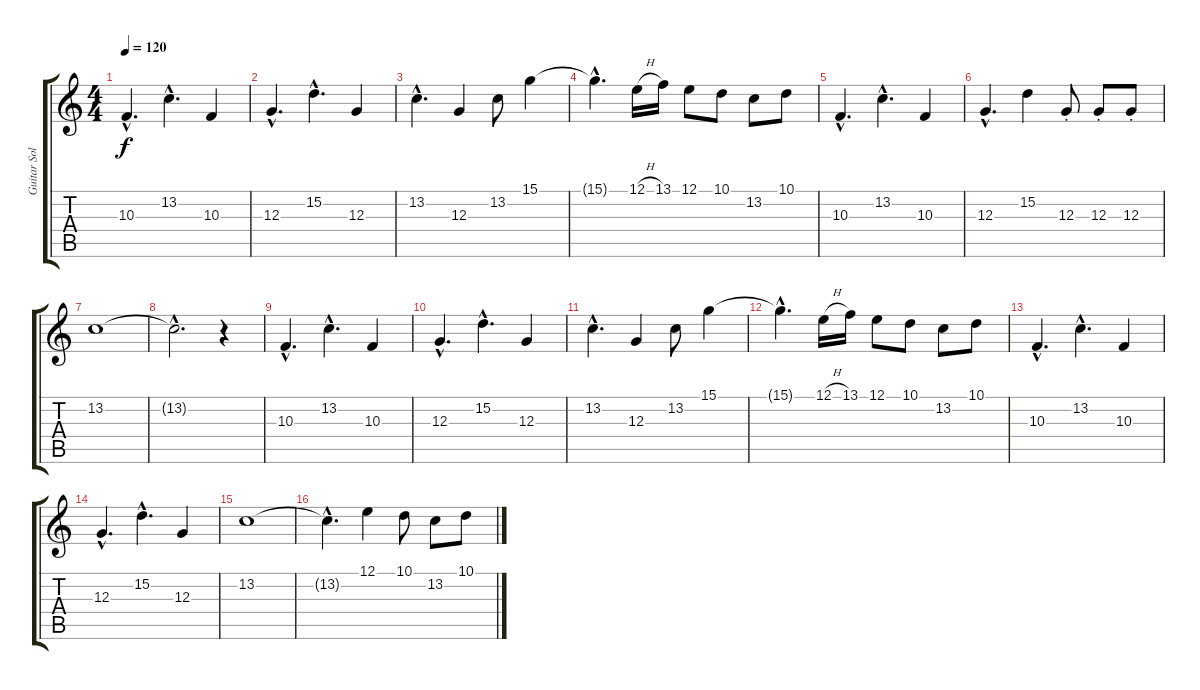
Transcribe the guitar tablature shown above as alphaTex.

\track ("Guitar Solo (Overdub)" "Guitar Sol") {instrument violin}
\staff {score tabs}
\tuning (E4 B3 G3 D3 A2 E2) {hide}
\ts (4 4)
\tempo 120
\clef g2
\ks c
10.3{hac}.4{d dy f} 13.2{hac}.4{d} 10.3.4 |
12.3{hac}.4{d} 15.2{hac}.4{d} 12.3.4 |
13.2{hac}.4{d} 12.3.4 13.2.8 15.1.4 |
15.1{hac t}.4{d} 12.1{h}.16 13.1.16 12.1.8 10.1.8 13.2.8 10.1.8 |
10.3{hac}.4{d} 13.2{hac}.4{d} 10.3.4 |
12.3{hac}.4{d} 15.2.4 12.3{st}.8 12.3{st}.8 12.3{st}.8 |
13.2.1 |
13.2{hac t}.2{d} r.4 |
10.3{hac}.4{d} 13.2{hac}.4{d} 10.3.4 |
12.3{hac}.4{d} 15.2{hac}.4{d} 12.3.4 |
13.2{hac}.4{d} 12.3.4 13.2.8 15.1.4 |
15.1{hac t}.4{d} 12.1{h}.16 13.1.16 12.1.8 10.1.8 13.2.8 10.1.8 |
10.3{hac}.4{d} 13.2{hac}.4{d} 10.3.4 |
12.3{hac}.4{d} 15.2{hac}.4{d} 12.3.4 |
13.2.1 |
13.2{hac t}.4{d} 12.1.4 10.1.8 13.2.8 10.1.8
